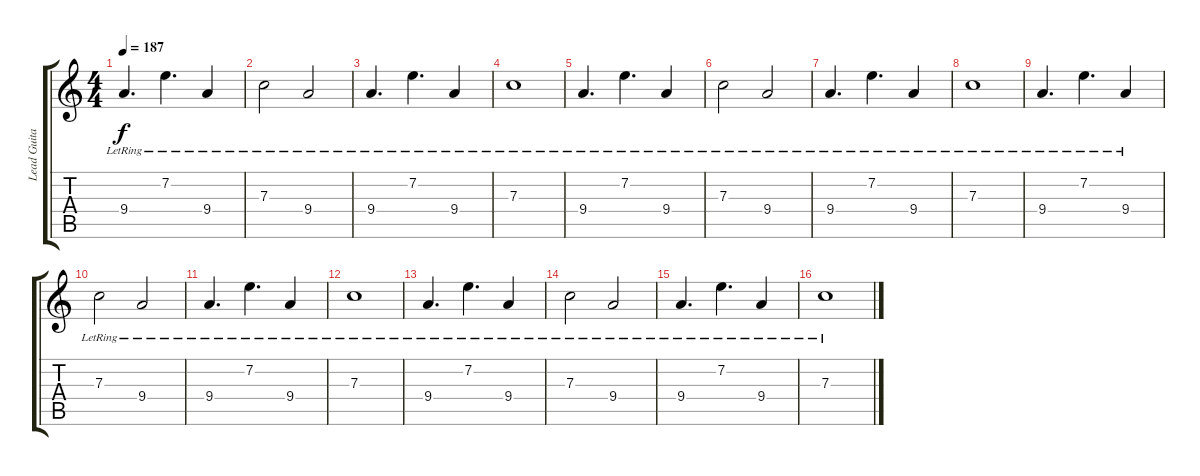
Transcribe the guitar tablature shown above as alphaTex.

\track ("Lead Guitar 1" "Lead Guita") {instrument distortionguitar}
\staff {score tabs}
\tuning (D4 A3 F3 C3 G2 C2) {hide}
\ts (4 4)
\tempo 187
\clef g2
\ks c
9.4{lr}.4{d dy f} 7.2{lr}.4{d} 9.4{lr}.4 |
7.3{lr}.2 9.4{lr}.2 |
9.4{lr}.4{d} 7.2{lr}.4{d} 9.4{lr}.4 |
7.3{lr}.1 |
9.4{lr}.4{d} 7.2{lr}.4{d} 9.4{lr}.4 |
7.3{lr}.2 9.4{lr}.2 |
9.4{lr}.4{d volume 14} 7.2{lr}.4{d} 9.4{lr}.4 |
7.3{lr}.1 |
9.4{lr}.4{d} 7.2{lr}.4{d} 9.4{lr}.4 |
7.3{lr}.2 9.4{lr}.2 |
9.4{lr}.4{d} 7.2{lr}.4{d} 9.4{lr}.4 |
7.3{lr}.1 |
9.4{lr}.4{d} 7.2{lr}.4{d} 9.4{lr}.4 |
7.3{lr}.2 9.4{lr}.2 |
9.4{lr}.4{d} 7.2{lr}.4{d} 9.4{lr}.4 |
7.3{lr}.1
